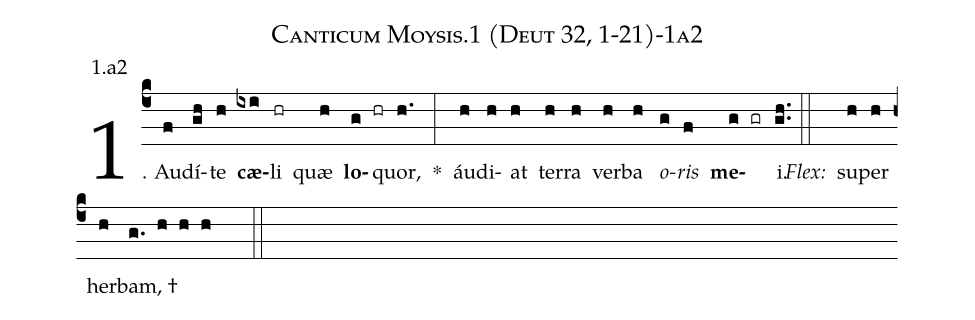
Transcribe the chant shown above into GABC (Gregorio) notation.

name: Canticum Moysis.1 (Deut 32, 1-21)-1a2;
annotation: 1.a2;
%%
(c4)1. Au(f)dí(gh)te(h) <b>cæ</b>(ixi)li(hr) quæ(h) <b>lo</b>(g hr)quor,(h.) *(:) áu(h)di(h)at(h) ter(h)ra(h) ver(h)ba(h) <i>o</i>(g)<i>ris</i>(f) <b>me</b>(g gr)i.(gh..) (::)
<i>Flex:</i>()  su(h)per(h) her(h)bam, †(g. h h h  ::)
